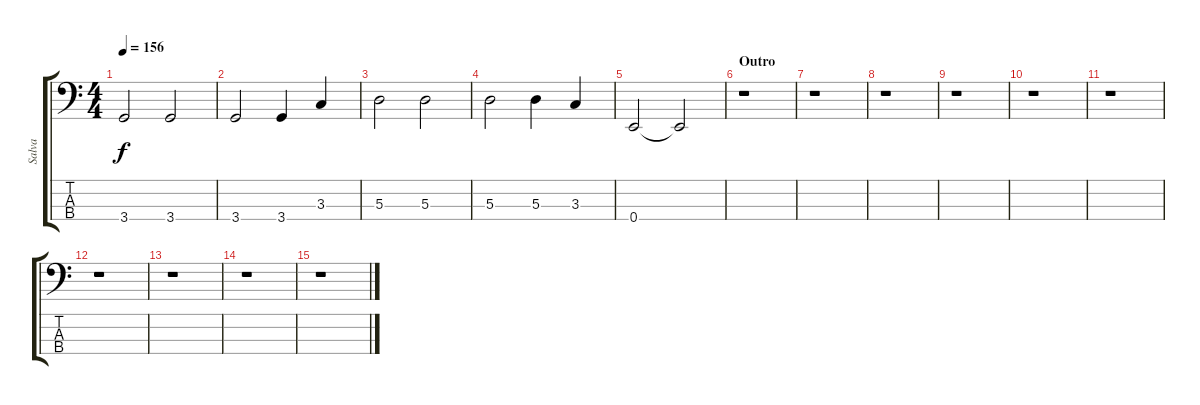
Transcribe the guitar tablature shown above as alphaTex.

\track ("Salva" "Salva") {instrument electricbassfinger}
\staff {score tabs}
\tuning (G2 D2 A1 E1) {hide}
\ts (4 4)
\tempo 156
\clef f4
\ks c
3.4.2{dy f} 3.4.2 |
3.4.2 3.4.4 3.3.4 |
5.3.2 5.3.2 |
5.3.2 5.3.4 3.3.4 |
0.4.2 0.4{t}.2 |
\section ("" "Outro")
r.1 |
r.1 |
r.1 |
r.1 |
r.1 |
r.1 |
r.1 |
r.1 |
r.1 |
r.1
